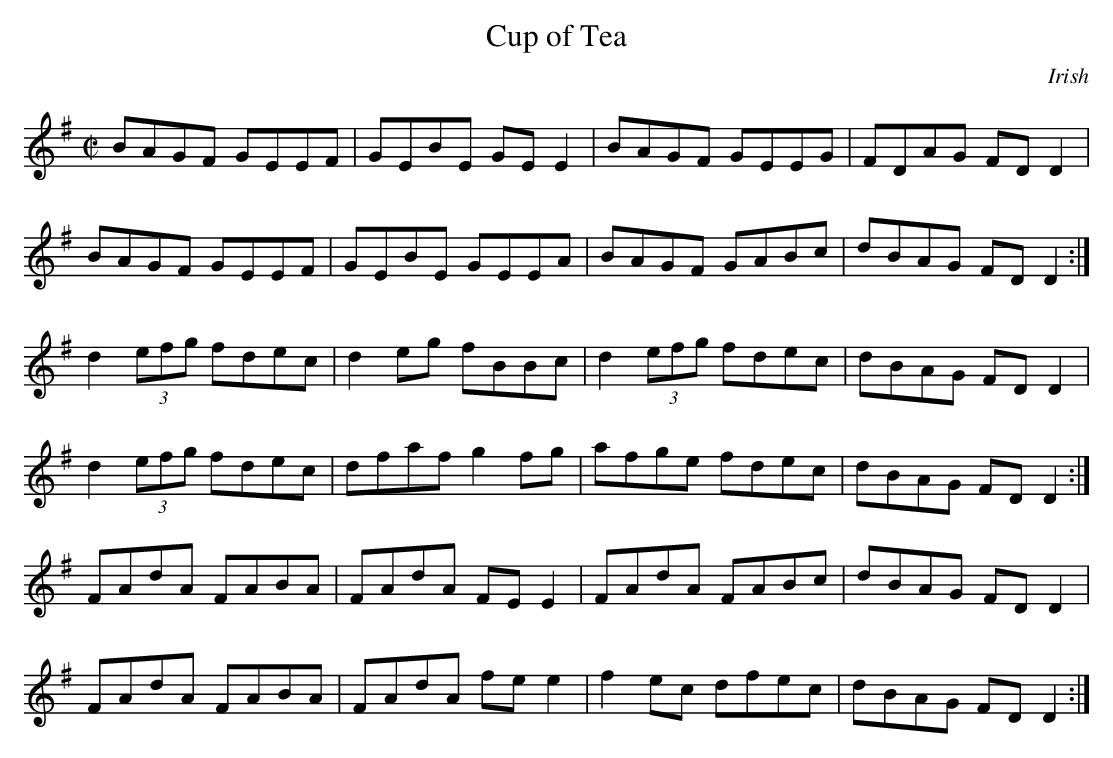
X:1
T:Cup of Tea
M:C|
K:G
BAGF GEEF | GEBE GE E2 | BAGF GEEG | FDAG FD D2 |
BAGF GEEF | GEBE GEEA | BAGF GABc | dBAG FD D2 :|
d2 (3efg fdec | d2 eg fBBc | d2 (3efg fdec | dBAG FD D2 |
d2 (3efg fdec | dfaf g2 fg | afge fdec | dBAG FD D2 :|
FAdA FABA | FAdA FE E2 | FAdA FABc | dBAG FD D2 |
FAdA FABA | FAdA fe e2 | f2 ec dfec | dBAG FD D2 :|
